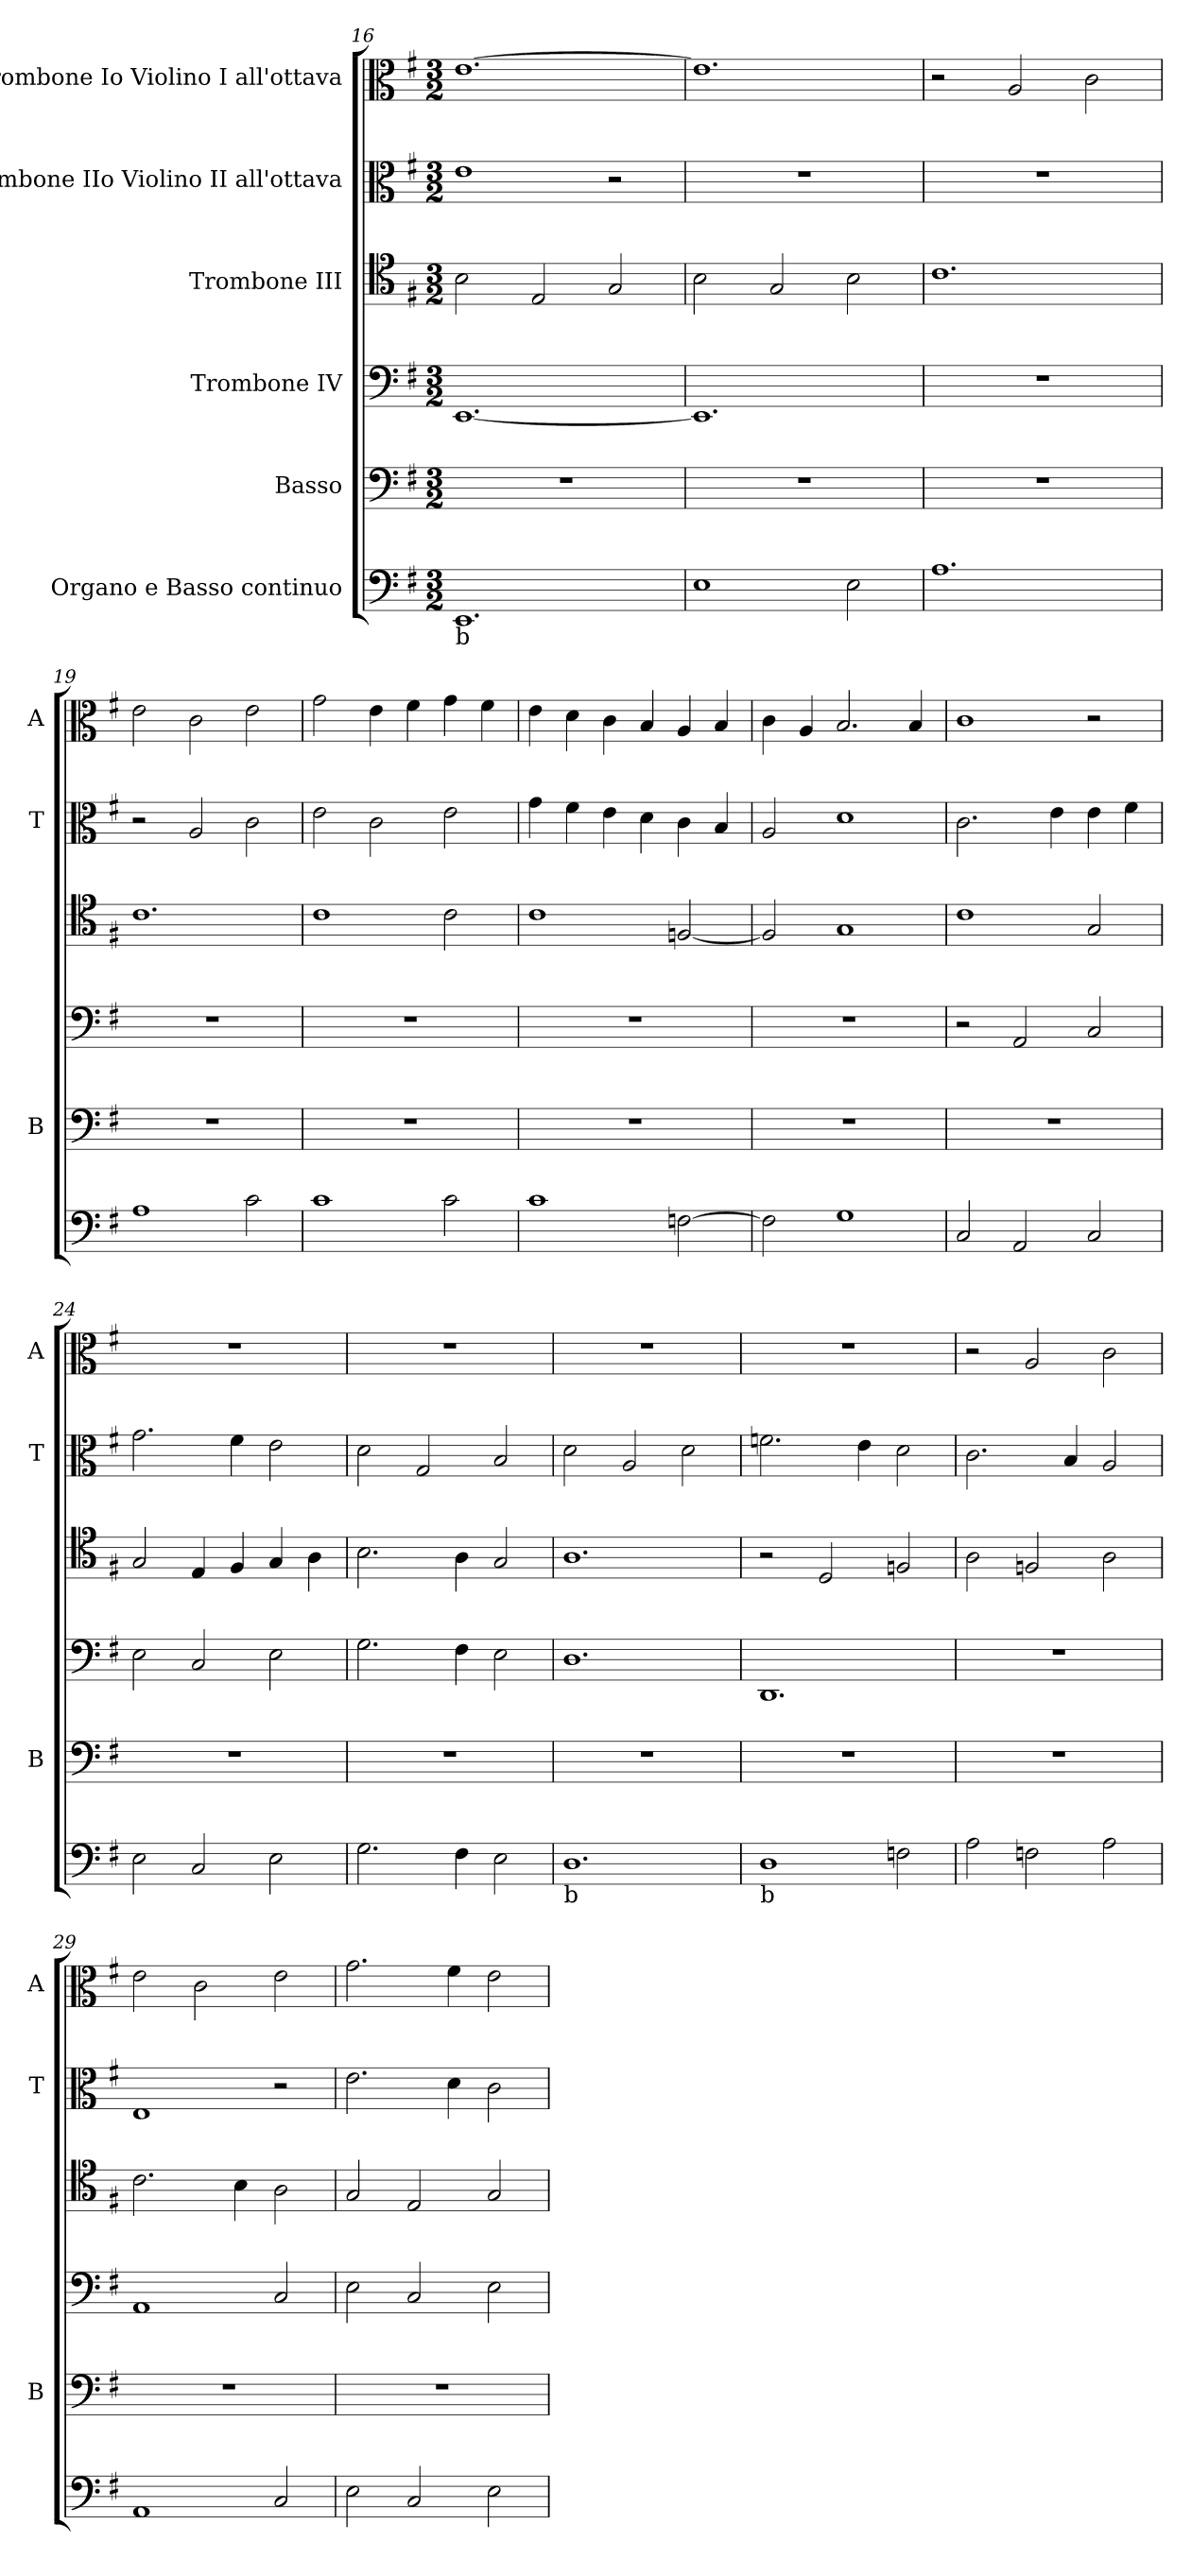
**kern	**kern	**kern	**kern	**kern	**kern
*part6	*part5	*part4	*part3	*part2	*part1
*staff6	*staff5	*staff4	*staff3	*staff2	*staff1
*I"Organo e Basso continuo	*I"Basso	*I"Trombone IV	*I"Trombone III	*I"Trombone IIo Violino II all'ottava	*I"Trombone Io Violino I all'ottava
*	*I'B	*	*	*I'T	*I'A
*clefF4	*clefF4	*clefF4	*clefC4	*clefC3	*clefC3
*k[f#]	*k[f#]	*k[f#]	*k[f#]	*k[f#]	*k[f#]
*G:	*G:	*G:	*G:	*G:	*G:
*M3/2	*M3/2	*M3/2	*M3/2	*M3/2	*M3/2
=16	=16	=16	=16	=16	=16
!LO:TX:b:t=b	!	!	!	!	!
!	!LO:N:vis=1	!	!	!	!
1.EE	1.r	[<1.EE	2B\	1e	[>1.e
.	.	.	2E/	.	.
.	.	.	2G/	2r	.
=17	=17	=17	=17	=17	=17
!	!LO:N:vis=1	!	!	!LO:N:vis=1	!
1E	1.r	1.EE]	2B\	1.r	1.e]
.	.	.	2G/	.	.
2E\	.	.	2B\	.	.
=18	=18	=18	=18	=18	=18
!	!LO:N:vis=1	!LO:N:vis=1	!	!LO:N:vis=1	!
1.A	1.r	1.r	1.c	1.r	2r
.	.	.	.	.	2A/
.	.	.	.	.	2c\
=19	=19	=19	=19	=19	=19
!	!LO:N:vis=1	!LO:N:vis=1	!	!	!
1A	1.r	1.r	1.c	2r	2e\
.	.	.	.	2A/	2c\
2c\	.	.	.	2c\	2e\
=20	=20	=20	=20	=20	=20
!	!LO:N:vis=1	!LO:N:vis=1	!	!	!
1c	1.r	1.r	1c	2e\	2g\
.	.	.	.	2c\	4e\
.	.	.	.	.	4f#\
2c\	.	.	2c\	2e\	4g\
.	.	.	.	.	4f#\
!!LO:LB:g=z
=21	=21	=21	=21	=21	=21
!	!LO:N:vis=1	!LO:N:vis=1	!	!	!
1c	1.r	1.r	1c	4g\	4e\
.	.	.	.	4f#\	4d\
.	.	.	.	4e\	4c\
.	.	.	.	4d\	4B/
[>2Fn\	.	.	[<2Fn/	4c\	4A/
.	.	.	.	4B/	4B/
=22	=22	=22	=22	=22	=22
!	!LO:N:vis=1	!LO:N:vis=1	!	!	!
2F\]	1.r	1.r	2F/]	2A/	4c\
.	.	.	.	.	4A/
1G	.	.	1G	1d	2.B/
.	.	.	.	.	4B/
=23	=23	=23	=23	=23	=23
!	!LO:N:vis=1	!	!	!	!
2C/	1.r	2r	1c	2.c\	1c
2AA/	.	2AA/	.	.	.
.	.	.	.	4e\	.
2C/	.	2C/	2G/	4e\	2r
.	.	.	.	4f#\	.
=24	=24	=24	=24	=24	=24
!	!LO:N:vis=1	!	!	!	!LO:N:vis=1
2E\	1.r	2E\	2G/	2.g\	1.r
2C/	.	2C/	4E/	.	.
.	.	.	4F#/	4f#\	.
2E\	.	2E\	4G/	2e\	.
.	.	.	4A\	.	.
=25	=25	=25	=25	=25	=25
!	!LO:N:vis=1	!	!	!	!LO:N:vis=1
2.G\	1.r	2.G\	2.B\	2d\	1.r
.	.	.	.	2G/	.
4F#\	.	4F#\	4A\	.	.
2E\	.	2E\	2G/	2B/	.
!!LO:LB:g=z
=26	=26	=26	=26	=26	=26
!LO:TX:b:t=b	!	!	!	!	!
!	!LO:N:vis=1	!	!	!	!LO:N:vis=1
1.D	1.r	1.D	1.A	2d\	1.r
.	.	.	.	2A/	.
.	.	.	.	2d\	.
=27	=27	=27	=27	=27	=27
!LO:TX:b:t=b	!	!	!	!	!
!	!LO:N:vis=1	!	!	!	!LO:N:vis=1
1D	1.r	1.DD	2r	2.fn\	1.r
.	.	.	2D/	.	.
.	.	.	.	4e\	.
2Fn\	.	.	2Fn/	2d\	.
=28	=28	=28	=28	=28	=28
!	!LO:N:vis=1	!LO:N:vis=1	!	!	!
2A\	1.r	1.r	2A\	2.c\	2r
2Fn\	.	.	2Fn/	.	2A/
.	.	.	.	4B/	.
2A\	.	.	2A\	2A/	2c\
=29	=29	=29	=29	=29	=29
!	!LO:N:vis=1	!	!	!	!
1AA	1.r	1AA	2.c\	1E	2e\
.	.	.	.	.	2c\
.	.	.	4B\	.	.
2C/	.	2C/	2A\	2r	2e\
=30	=30	=30	=30	=30	=30
!	!LO:N:vis=1	!	!	!	!
2E\	1.r	2E\	2G/	2.e\	2.g\
2C/	.	2C/	2E/	.	.
.	.	.	.	4d\	4f#\
2E\	.	2E\	2G/	2c\	2e\
=	=	=	=	=	=
*-	*-	*-	*-	*-	*-
